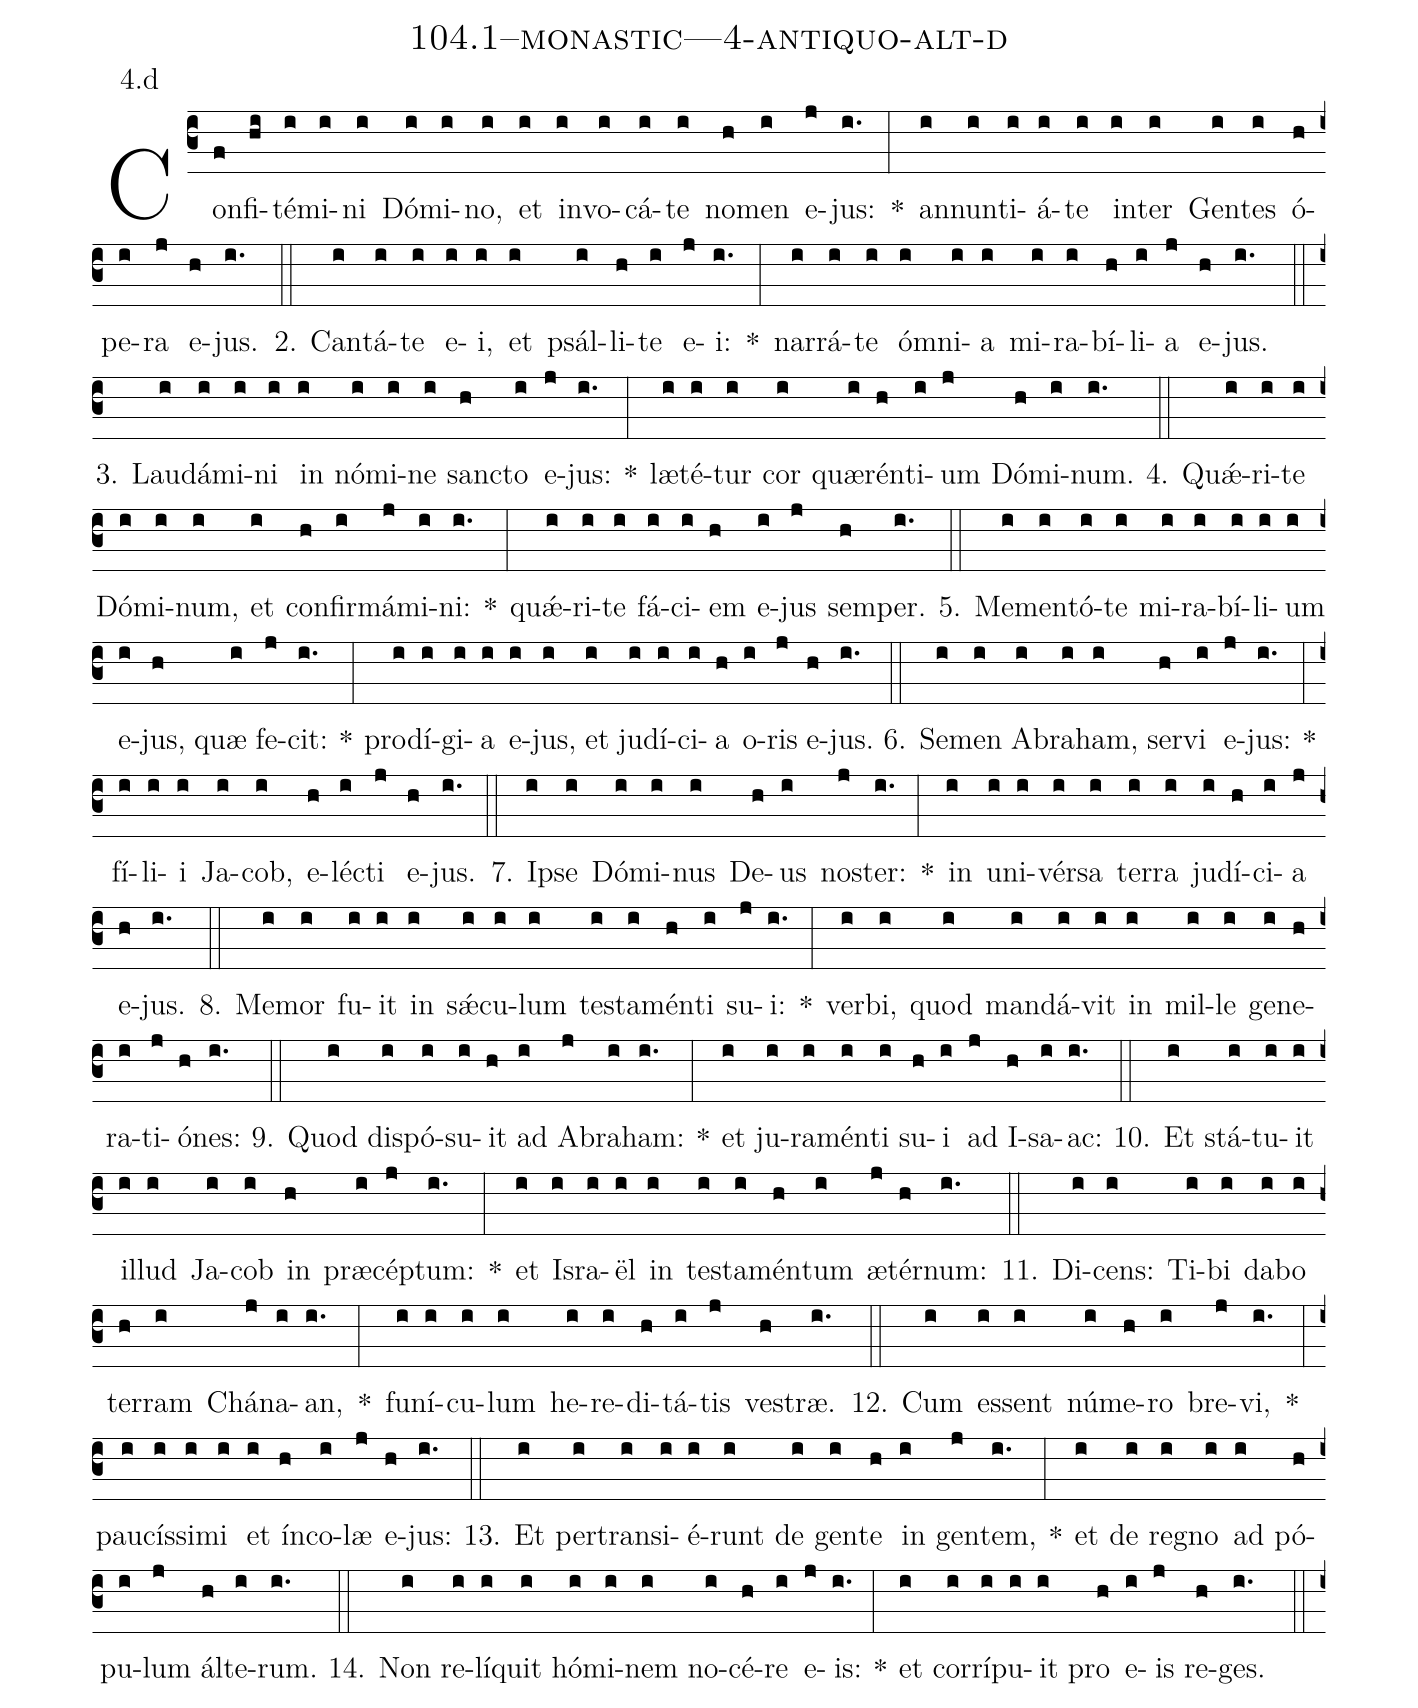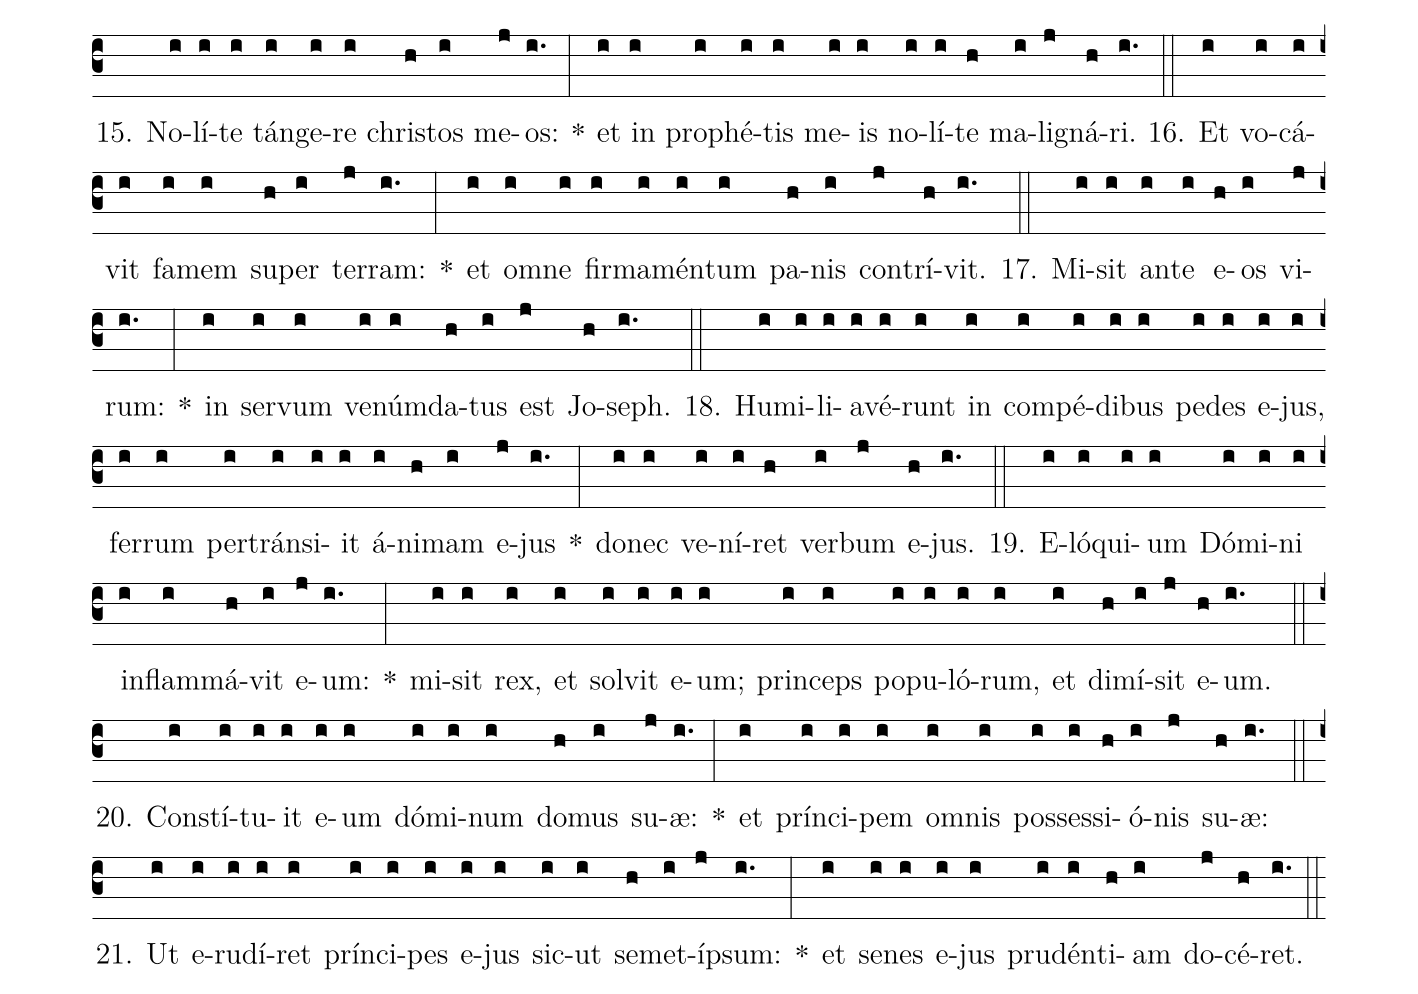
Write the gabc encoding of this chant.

name: 104.1--monastic---4-antiquo-alt-d;
annotation: 4.d;
%%
(c3)Con(f)fi(hi)té(i)mi(i)ni(i) Dó(i)mi(i)no,(i) et(i) in(i)vo(i)cá(i)te(i) no(h)men(i) e(j)jus:(i.) *(:) an(i)nun(i)ti(i)á(i)te(i) in(i)ter(i) Gen(i)tes(i) ó(h)pe(i)ra(j) e(h)jus.(i.) (::)
2. Can(i)tá(i)te(i) e(i)i,(i) et(i) psál(i)li(h)te(i) e(j)i:(i.) *(:) nar(i)rá(i)te(i) óm(i)ni(i)a(i) mi(i)ra(i)bí(h)li(i)a(j) e(h)jus.(i.) (::)
3. Lau(i)dá(i)mi(i)ni(i) in(i) nó(i)mi(i)ne(i) sanc(h)to(i) e(j)jus:(i.) *(:) læ(i)té(i)tur(i) cor(i) quæ(i)rén(h)ti(i)um(j) Dó(h)mi(i)num.(i.) (::)
4. Quǽ(i)ri(i)te(i) Dó(i)mi(i)num,(i) et(i) con(h)fir(i)má(j)mi(i)ni:(i.) *(:) quǽ(i)ri(i)te(i) fá(i)ci(i)em(h) e(i)jus(j) sem(h)per.(i.) (::)
5. Me(i)men(i)tó(i)te(i) mi(i)ra(i)bí(i)li(i)um(i) e(i)jus,(h) quæ(i) fe(j)cit:(i.) *(:) prod(i)í(i)gi(i)a(i) e(i)jus,(i) et(i) ju(i)dí(i)ci(i)a(h) o(i)ris(j) e(h)jus.(i.) (::)
6. Se(i)men(i) A(i)bra(i)ham,(i) ser(h)vi(i) e(j)jus:(i.) *(:) fí(i)li(i)i(i) Ja(i)cob,(i) e(h)léc(i)ti(j) e(h)jus.(i.) (::)
7. Ip(i)se(i) Dó(i)mi(i)nus(i) De(h)us(i) nos(j)ter:(i.) *(:) in(i) u(i)ni(i)vér(i)sa(i) ter(i)ra(i) ju(i)dí(h)ci(i)a(j) e(h)jus.(i.) (::)
8. Me(i)mor(i) fu(i)it(i) in(i) sǽ(i)cu(i)lum(i) tes(i)ta(i)mén(h)ti(i) su(j)i:(i.) *(:) ver(i)bi,(i) quod(i) man(i)dá(i)vit(i) in(i) mil(i)le(i) ge(i)ne(h)ra(i)ti(j)ó(h)nes:(i.) (::)
9. Quod(i) dis(i)pó(i)su(i)it(h) ad(i) A(j)bra(i)ham:(i.) *(:) et(i) ju(i)ra(i)mén(i)ti(i) su(h)i(i) ad(j) I(h)sa(i)ac:(i.) (::)
10. Et(i) stá(i)tu(i)it(i) il(i)lud(i) Ja(i)cob(i) in(h) præ(i)cép(j)tum:(i.) *(:) et(i) Is(i)ra(i)ël(i) in(i) tes(i)ta(i)mén(h)tum(i) æ(j)tér(h)num:(i.) (::)
11. Di(i)cens:(i) Ti(i)bi(i) da(i)bo(i) ter(h)ram(i) Chá(j)na(i)an,(i.) *(:) fu(i)ní(i)cu(i)lum(i) he(i)re(i)di(h)tá(i)tis(j) ves(h)træ.(i.) (::)
12. Cum(i) es(i)sent(i) nú(i)me(h)ro(i) bre(j)vi,(i.) *(:) pau(i)cís(i)si(i)mi(i) et(i) ín(h)co(i)læ(j) e(h)jus:(i.) (::)
13. Et(i) per(i)trans(i)i(i)é(i)runt(i) de(i) gen(i)te(h) in(i) gen(j)tem,(i.) *(:) et(i) de(i) re(i)gno(i) ad(i) pó(h)pu(i)lum(j) ál(h)te(i)rum.(i.) (::)
14. Non(i) re(i)lí(i)quit(i) hó(i)mi(i)nem(i) no(i)cé(h)re(i) e(j)is:(i.) *(:) et(i) cor(i)rí(i)pu(i)it(i) pro(h) e(i)is(j) re(h)ges.(i.) (::)
15. No(i)lí(i)te(i) tán(i)ge(i)re(i) chris(h)tos(i) me(j)os:(i.) *(:) et(i) in(i) pro(i)phé(i)tis(i) me(i)is(i) no(i)lí(i)te(h) ma(i)li(j)gná(h)ri.(i.) (::)
16. Et(i) vo(i)cá(i)vit(i) fa(i)mem(i) su(h)per(i) ter(j)ram:(i.) *(:) et(i) om(i)ne(i) fir(i)ma(i)mén(i)tum(i) pa(h)nis(i) con(j)trí(h)vit.(i.) (::)
17. Mi(i)sit(i) an(i)te(i) e(h)os(i) vi(j)rum:(i.) *(:) in(i) ser(i)vum(i) ve(i)núm(i)da(h)tus(i) est(j) Jo(h)seph.(i.) (::)
18. Hu(i)mi(i)li(i)a(i)vé(i)runt(i) in(i) com(i)pé(i)di(i)bus(i) pe(i)des(i) e(i)jus,(i) fer(i)rum(i) per(i)tráns(i)i(i)it(i) á(i)ni(h)mam(i) e(j)jus(i.) *(:) do(i)nec(i) ve(i)ní(i)ret(h) ver(i)bum(j) e(h)jus.(i.) (::)
19. E(i)ló(i)qui(i)um(i) Dó(i)mi(i)ni(i) in(i)flam(i)má(h)vit(i) e(j)um:(i.) *(:) mi(i)sit(i) rex,(i) et(i) sol(i)vit(i) e(i)um;(i) prin(i)ceps(i) po(i)pu(i)ló(i)rum,(i) et(i) di(h)mí(i)sit(j) e(h)um.(i.) (::)
20. Con(i)stí(i)tu(i)it(i) e(i)um(i) dó(i)mi(i)num(i) do(h)mus(i) su(j)æ:(i.) *(:) et(i) prín(i)ci(i)pem(i) om(i)nis(i) pos(i)ses(i)si(h)ó(i)nis(j) su(h)æ:(i.) (::)
21. Ut(i) e(i)ru(i)dí(i)ret(i) prín(i)ci(i)pes(i) e(i)jus(i) sic(i)ut(i) se(h)met(i)íp(j)sum:(i.) *(:) et(i) se(i)nes(i) e(i)jus(i) pru(i)dén(i)ti(h)am(i) do(j)cé(h)ret.(i.) (::)
